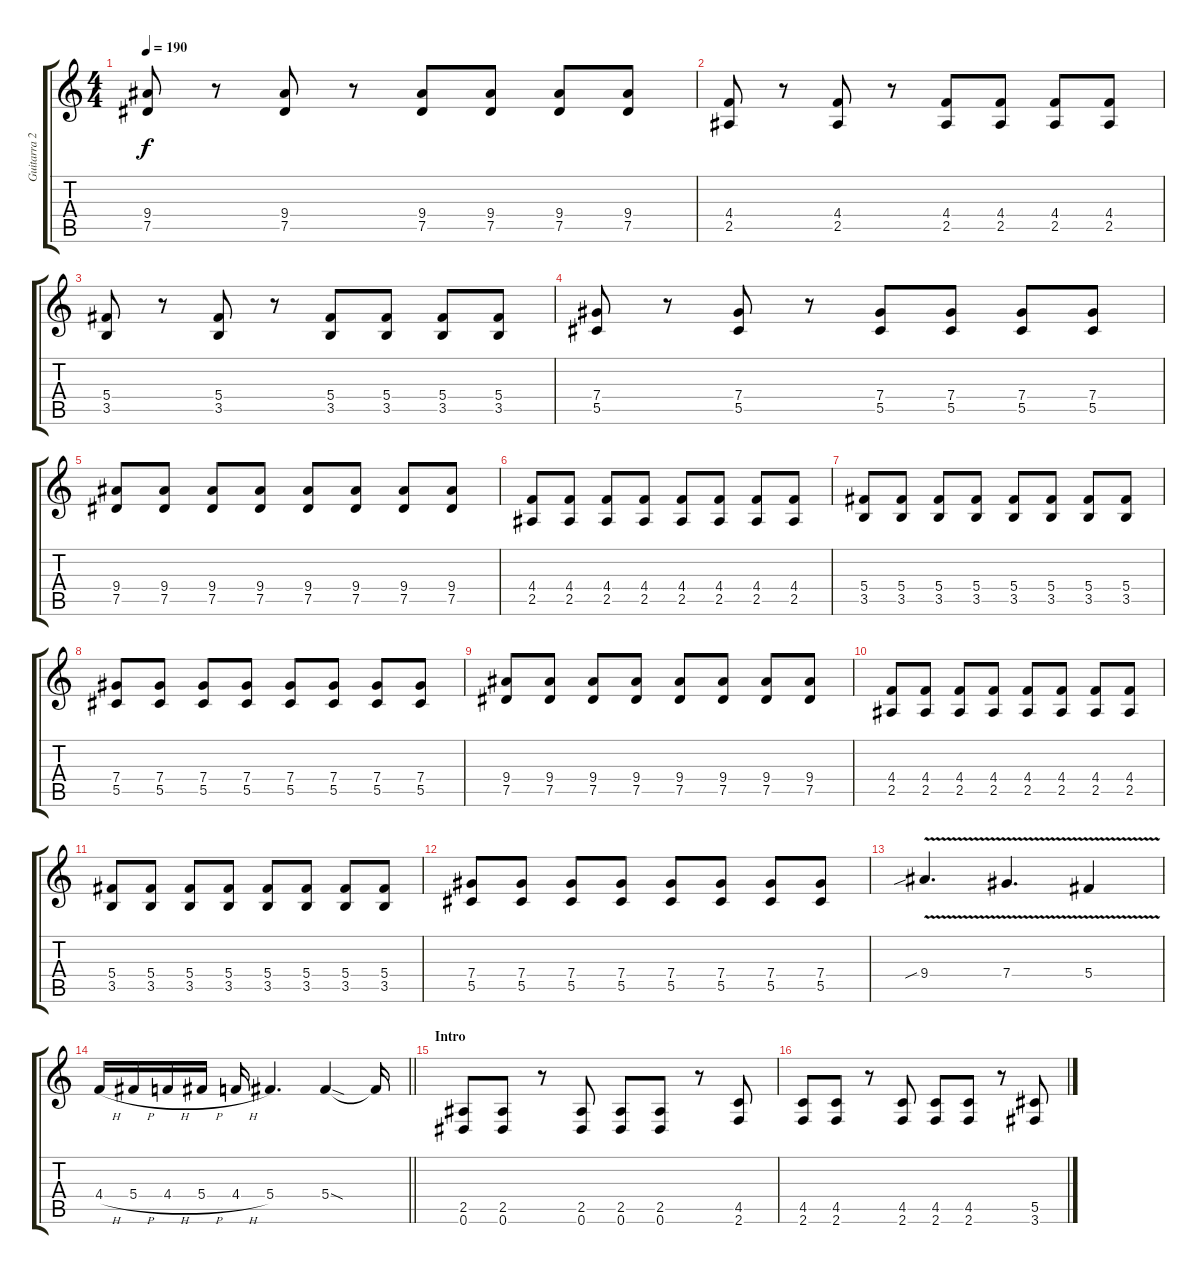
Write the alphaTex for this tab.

\track ("Guitarra 2" "Guitarra 2") {instrument distortionguitar}
\staff {score tabs}
\tuning (Eb4 Bb3 Gb3 Db3 Ab2 Eb2) {hide}
\ts (4 4)
\tempo 190
\clef g2
\ks c
(9.4 7.5).8{dy f} r.8 (9.4 7.5).8 r.8 (9.4 7.5).8 (9.4 7.5).8 (9.4 7.5).8 (9.4 7.5).8 |
(4.4 2.5).8 r.8 (4.4 2.5).8 r.8 (4.4 2.5).8 (4.4 2.5).8 (4.4 2.5).8 (4.4 2.5).8 |
(5.4 3.5).8 r.8 (5.4 3.5).8 r.8 (5.4 3.5).8 (5.4 3.5).8 (5.4 3.5).8 (5.4 3.5).8 |
(7.4 5.5).8 r.8 (7.4 5.5).8 r.8 (7.4 5.5).8 (7.4 5.5).8 (7.4 5.5).8 (7.4 5.5).8 |
(9.4 7.5).8 (9.4 7.5).8 (9.4 7.5).8 (9.4 7.5).8 (9.4 7.5).8 (9.4 7.5).8 (9.4 7.5).8 (9.4 7.5).8 |
(4.4 2.5).8 (4.4 2.5).8 (4.4 2.5).8 (4.4 2.5).8 (4.4 2.5).8 (4.4 2.5).8 (4.4 2.5).8 (4.4 2.5).8 |
(5.4 3.5).8 (5.4 3.5).8 (5.4 3.5).8 (5.4 3.5).8 (5.4 3.5).8 (5.4 3.5).8 (5.4 3.5).8 (5.4 3.5).8 |
(7.4 5.5).8 (7.4 5.5).8 (7.4 5.5).8 (7.4 5.5).8 (7.4 5.5).8 (7.4 5.5).8 (7.4 5.5).8 (7.4 5.5).8 |
(9.4 7.5).8 (9.4 7.5).8 (9.4 7.5).8 (9.4 7.5).8 (9.4 7.5).8 (9.4 7.5).8 (9.4 7.5).8 (9.4 7.5).8 |
(4.4 2.5).8 (4.4 2.5).8 (4.4 2.5).8 (4.4 2.5).8 (4.4 2.5).8 (4.4 2.5).8 (4.4 2.5).8 (4.4 2.5).8 |
(5.4 3.5).8 (5.4 3.5).8 (5.4 3.5).8 (5.4 3.5).8 (5.4 3.5).8 (5.4 3.5).8 (5.4 3.5).8 (5.4 3.5).8 |
(7.4 5.5).8 (7.4 5.5).8 (7.4 5.5).8 (7.4 5.5).8 (7.4 5.5).8 (7.4 5.5).8 (7.4 5.5).8 (7.4 5.5).8 |
9.4{v sib}.4{d} 7.4{v}.4{d} 5.4{v}.4 |
\barLineRight lightlight
4.4{h}.16 5.4{h}.16 4.4{h}.16 5.4{h}.16 4.4{h}.16 5.4.4{d} 5.4{sod}.4 5.4{t}.16 |
\section ("" "Intro")
(2.5 0.6).8 (2.5 0.6).8 r.8 (2.5 0.6).8 (2.5 0.6).8 (2.5 0.6).8 r.8 (4.5 2.6).8 |
(4.5 2.6).8 (4.5 2.6).8 r.8 (4.5 2.6).8 (4.5 2.6).8 (4.5 2.6).8 r.8 (5.5 3.6).8
